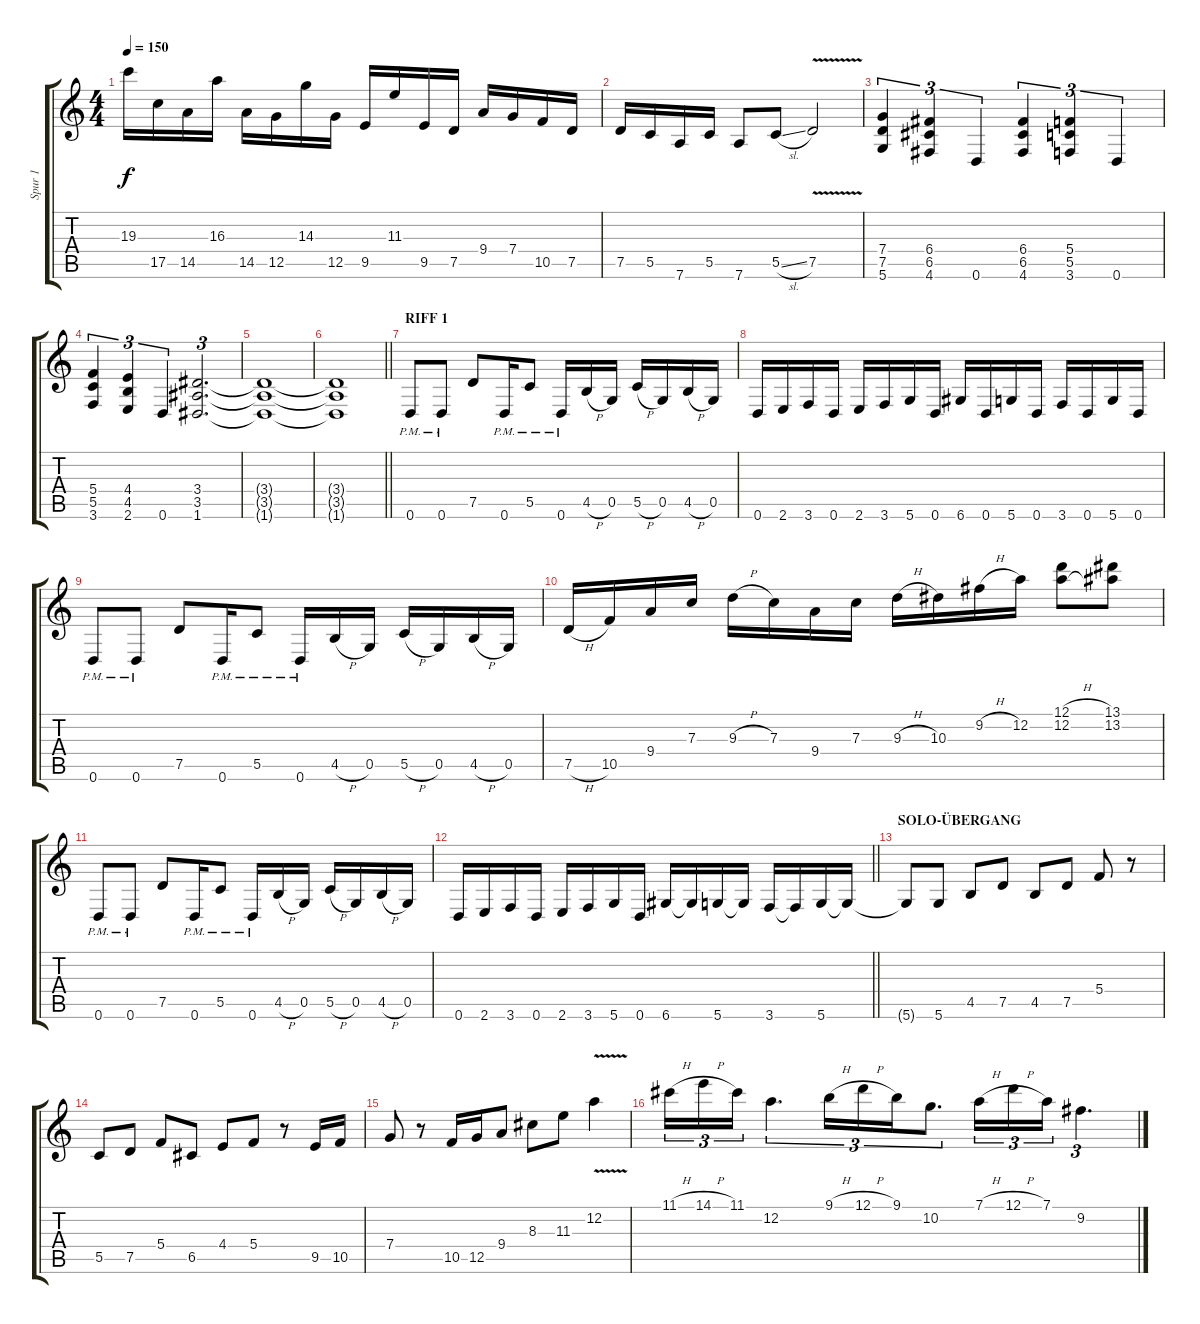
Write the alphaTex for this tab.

\track ("Spur 1" "Spur 1") {instrument distortionguitar}
\staff {score tabs}
\tuning (D4 A3 F3 C3 G2 D2) {hide}
\ts (4 4)
\tempo 150
\clef g2
\ks c
19.3.16{dy f} 17.5.16 14.5.16 16.3.16 14.5.16 12.5.16 14.3.16 12.5.16 9.5.16 11.3.16 9.5.16 7.5.16 9.4.16 7.4.16 10.5.16 7.5.16 |
7.5.16 5.5.16 7.6.16 5.5.16 7.6.8 5.5{sl}.8 7.5{v}.2 |
(7.4 7.5 5.6).4{tu (3 2)} (6.4 6.5 4.6).4{tu (3 2)} 0.6.4{tu (3 2)} (6.4 6.5 4.6).4{tu (3 2)} (5.4 5.5 3.6).4{tu (3 2)} 0.6.4{tu (3 2)} |
(5.4 5.5 3.6).4{tu (3 2)} (4.4 4.5 2.6).4{tu (3 2)} 0.6.4{tu (3 2)} (3.4 3.5 1.6).2{d tu (3 2)} |
(3.4{t} 3.5{t} 1.6{t}).1 |
\barLineRight lightlight
(3.4{t} 3.5{t} 1.6{t}).1 |
\section ("" "RIFF 1")
0.6{pm}.8 0.6{pm}.8 7.5.8 0.6{pm}.16 5.5{pm}.8 0.6{pm}.16 4.5{h}.16 0.5.16 5.5{h}.16 0.5.16 4.5{h}.16 0.5.16 |
0.6.16 2.6.16 3.6.16 0.6.16 2.6.16 3.6.16 5.6.16 0.6.16 6.6.16 0.6.16 5.6.16 0.6.16 3.6.16 0.6.16 5.6.16 0.6.16 |
0.6{pm}.8 0.6{pm}.8 7.5.8 0.6{pm}.16 5.5{pm}.8 0.6{pm}.16 4.5{h}.16 0.5.16 5.5{h}.16 0.5.16 4.5{h}.16 0.5.16 |
7.5{h}.16 10.5.16 9.4.16 7.3.16 9.3{h}.16 7.3.16 9.4.16 7.3.16 9.3{h}.16 10.3.16 9.2{h}.16 12.2.16 (12.1{h} 12.2{h}).8 (13.1 13.2).8 |
0.6{pm}.8 0.6{pm}.8 7.5.8 0.6{pm}.16 5.5{pm}.8 0.6{pm}.16 4.5{h}.16 0.5.16 5.5{h}.16 0.5.16 4.5{h}.16 0.5.16 |
\barLineRight lightlight
0.6.16 2.6.16 3.6.16 0.6.16 2.6.16 3.6.16 5.6.16 0.6.16 6.6.16 6.6{t}.16 5.6.16 5.6{t}.16 3.6.16 3.6{t}.16 5.6.16 5.6{t}.16 |
\section ("" "SOLO-ÜBERGANG")
5.6{t}.8 5.6.8 4.5.8 7.5.8 4.5.8 7.5.8 5.4.8 r.8 |
5.5.8 7.5.8 5.4.8 6.5.8 4.4.8 5.4.8 r.8 9.5.16 10.5.16 |
7.4.8 r.8 10.5.16 12.5.16 9.4.8 8.3.8 11.3.8 12.2{v}.4 |
11.1{h}.16{tu (3 2)} 14.1{h}.16{tu (3 2)} 11.1.16{tu (3 2)} 12.2.4{d tu (3 2)} 9.1{h}.16{tu (3 2)} 12.1{h}.16{tu (3 2)} 9.1.16{tu (3 2)} 10.2.8{d tu (3 2)} 7.1{h}.16{tu (3 2)} 12.1{h}.16{tu (3 2)} 7.1.16{tu (3 2)} 9.2.4{d tu (3 2)}
